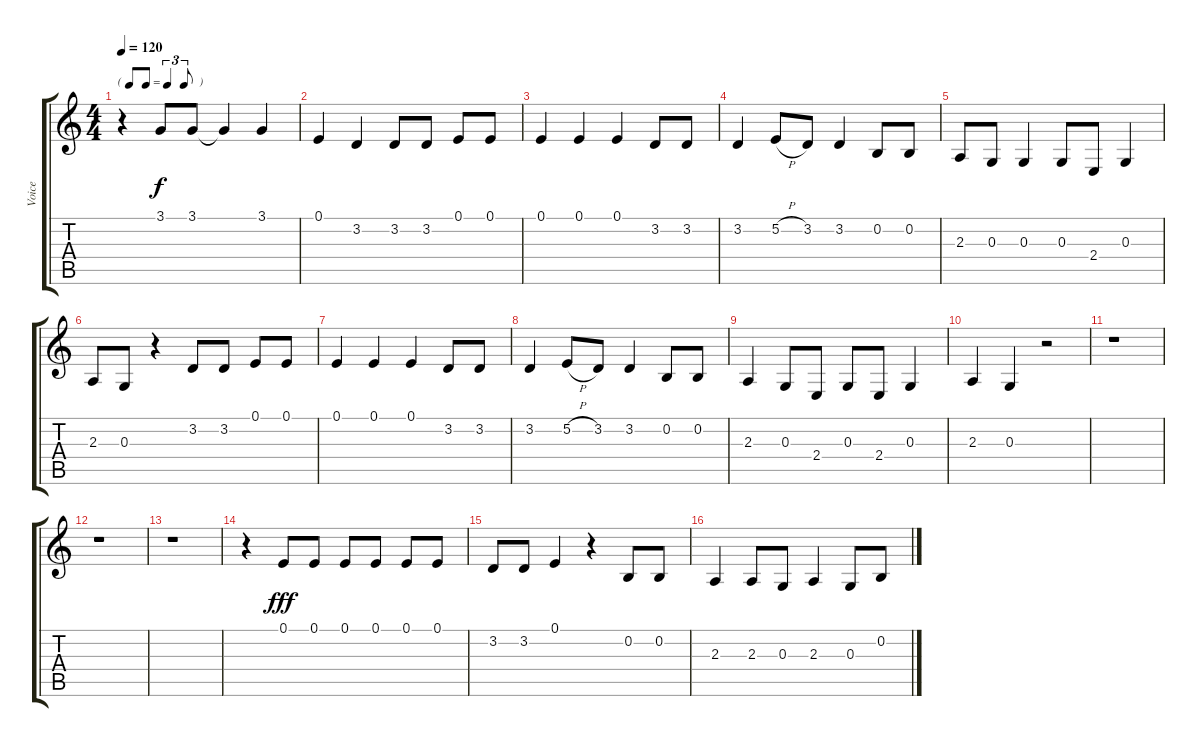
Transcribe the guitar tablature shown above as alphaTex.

\track ("Voice" "Voice") {instrument englishhorn}
\staff {score tabs}
\tuning (E4 B3 G3 D3 A2 E2) {hide}
\ts (4 4)
\tf triplet8th
\tempo 120
\clef g2
\ks c
r.4{dy f} 3.1.8 3.1.8 3.1{t}.4 3.1.4 |
0.1.4 3.2.4 3.2.8 3.2.8 0.1.8 0.1.8 |
0.1.4 0.1.4 0.1.4 3.2.8 3.2.8 |
3.2.4 5.2{h}.8 3.2.8 3.2.4 0.2.8 0.2.8 |
2.3.8 0.3.8 0.3.4 0.3.8 2.4.8 0.3.4 |
2.3.8 0.3.8 r.4 3.2.8 3.2.8 0.1.8 0.1.8 |
0.1.4 0.1.4 0.1.4 3.2.8 3.2.8 |
3.2.4 5.2{h}.8 3.2.8 3.2.4 0.2.8 0.2.8 |
2.3.4 0.3.8 2.4.8 0.3.8 2.4.8 0.3.4 |
2.3.4 0.3.4 r.2 |
r.1 |
r.1 |
r.1 |
r.4 0.1.8{dy fff} 0.1.8 0.1.8 0.1.8 0.1.8 0.1.8 |
3.2.8 3.2.8 0.1.4 r.4 0.2.8 0.2.8 |
2.3.4 2.3.8 0.3.8 2.3.4 0.3.8 0.2.8
